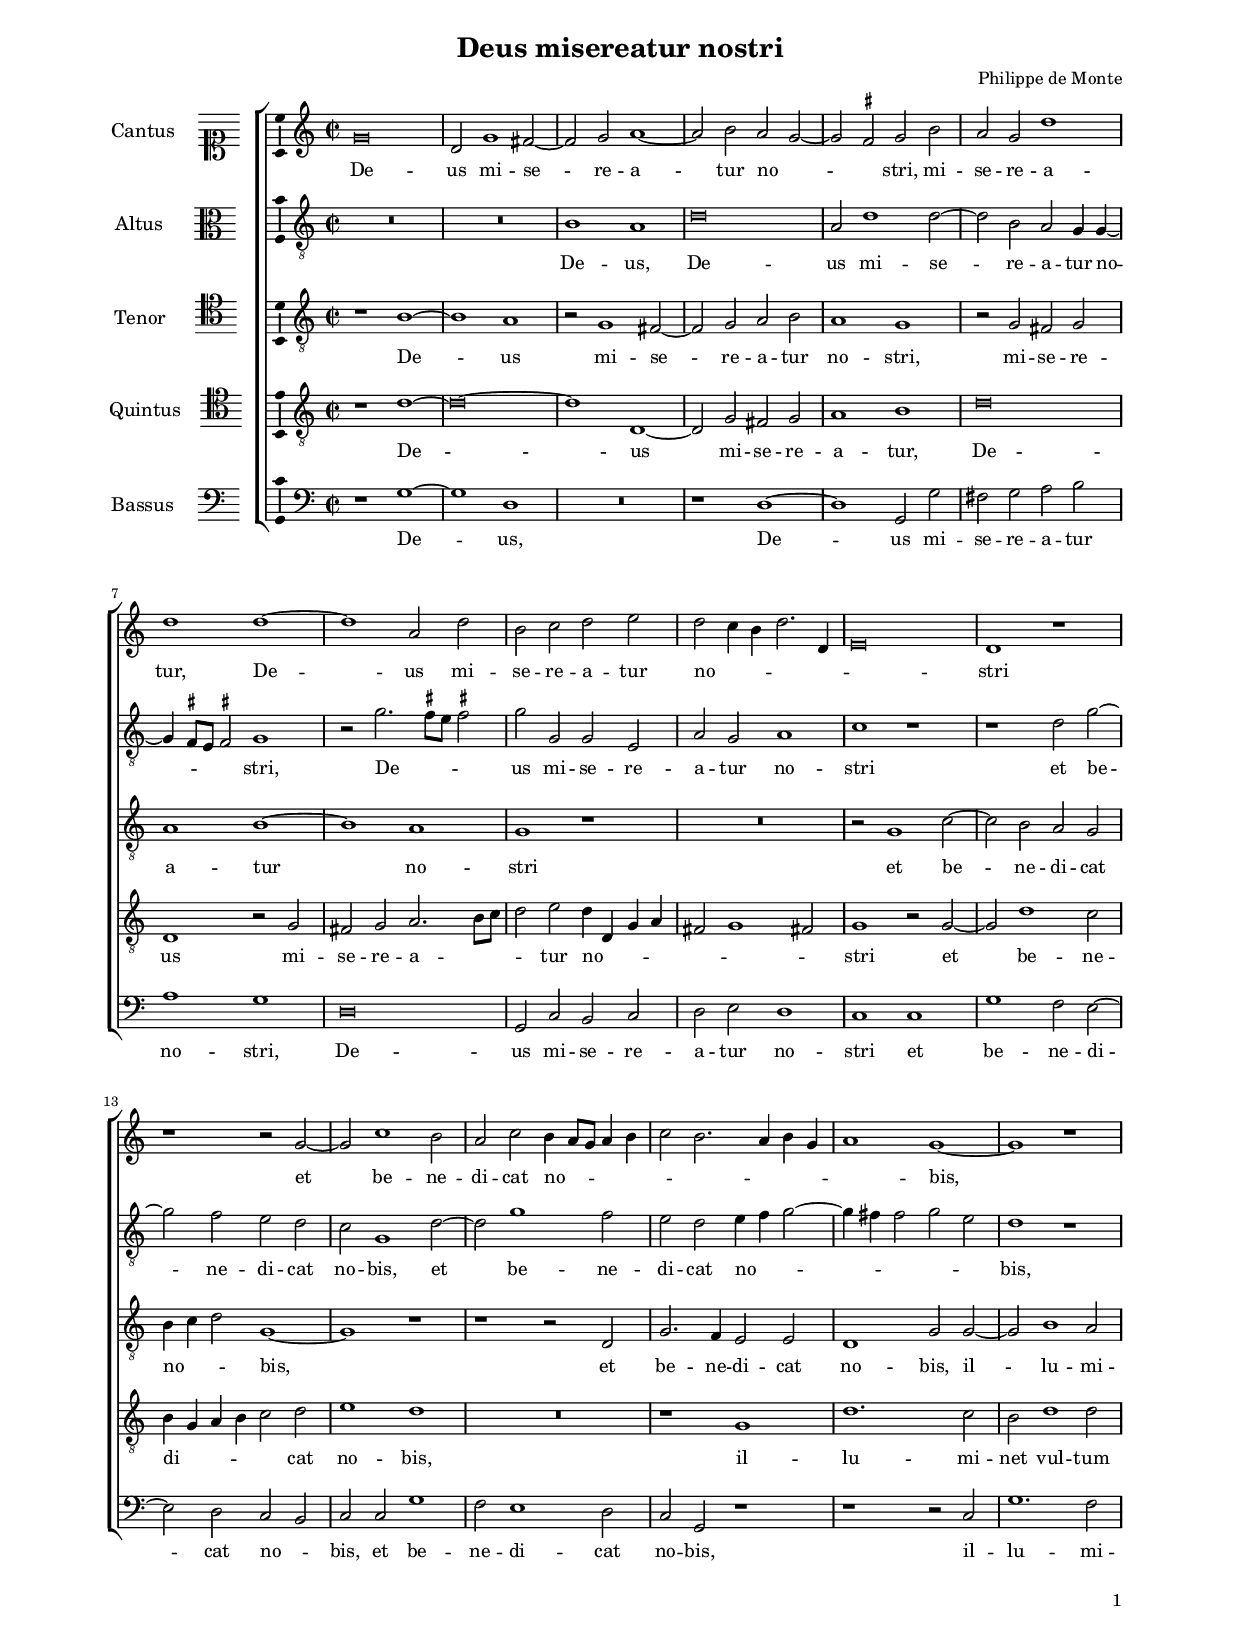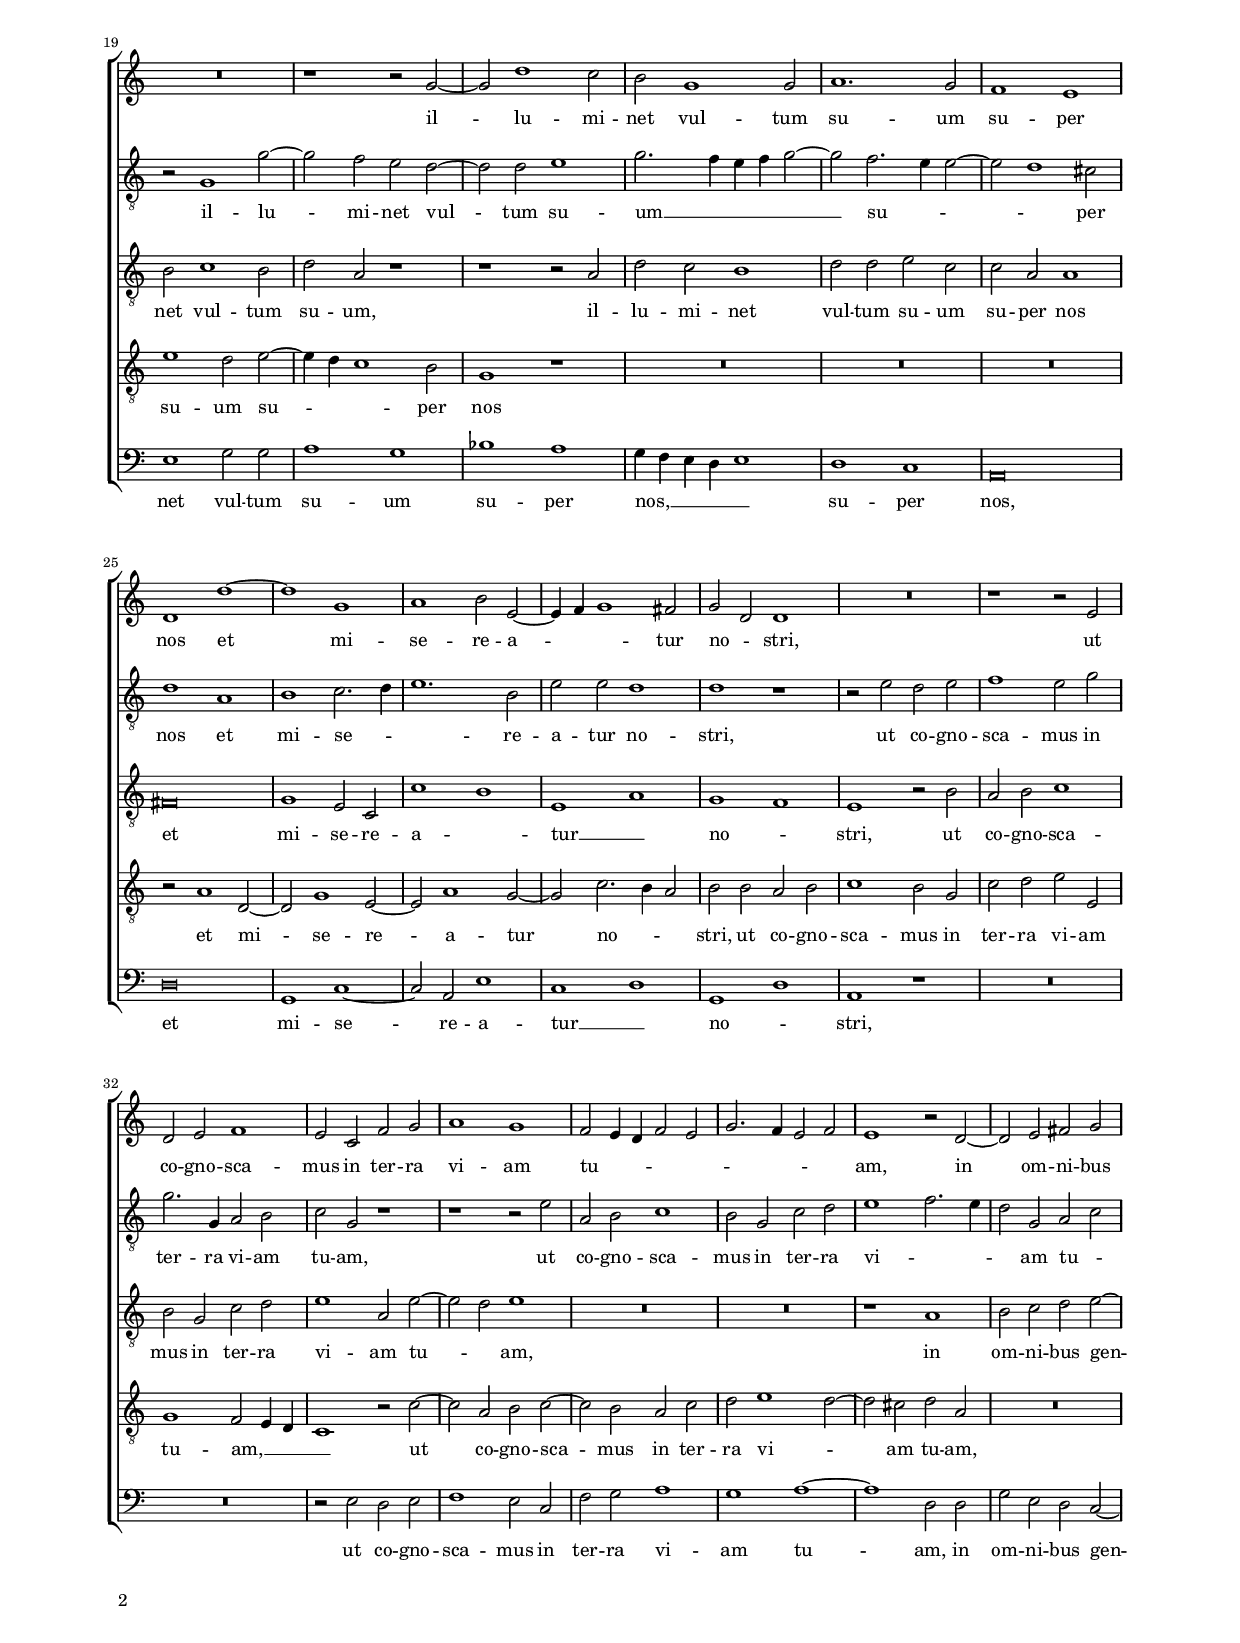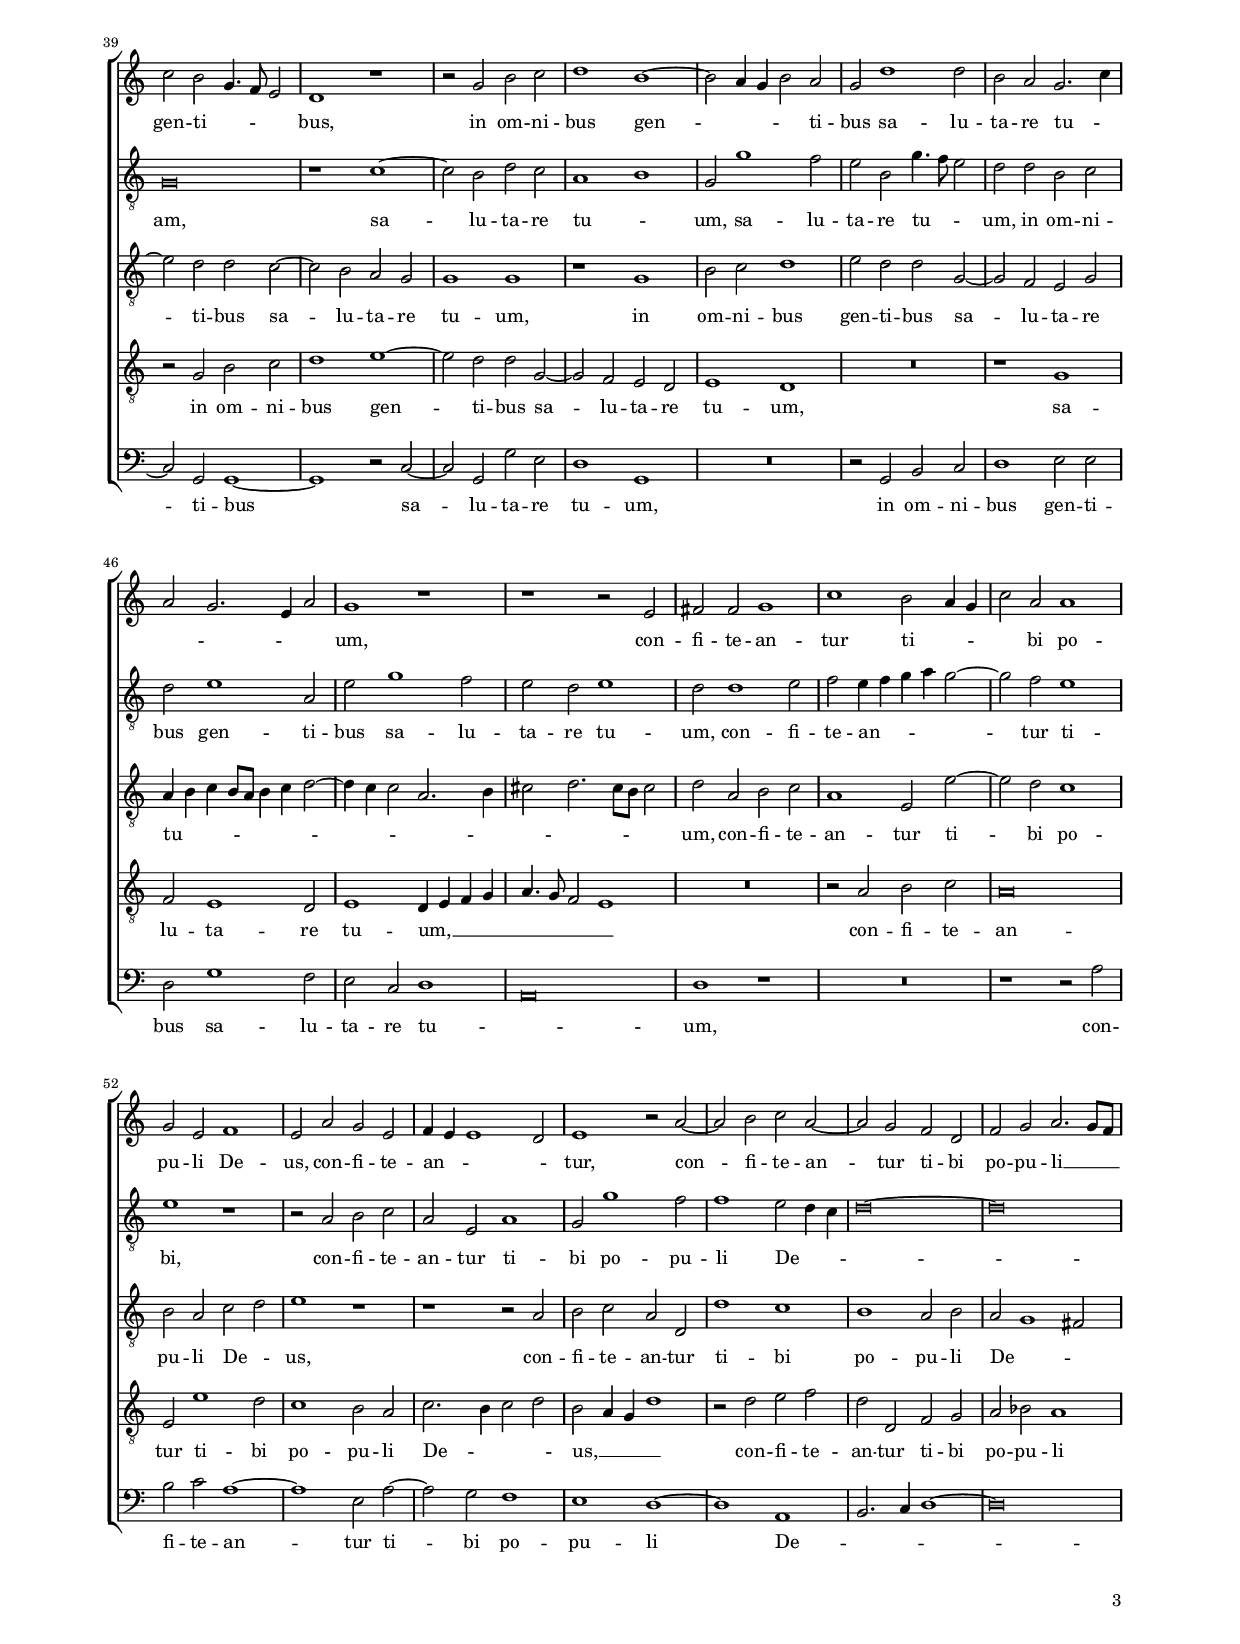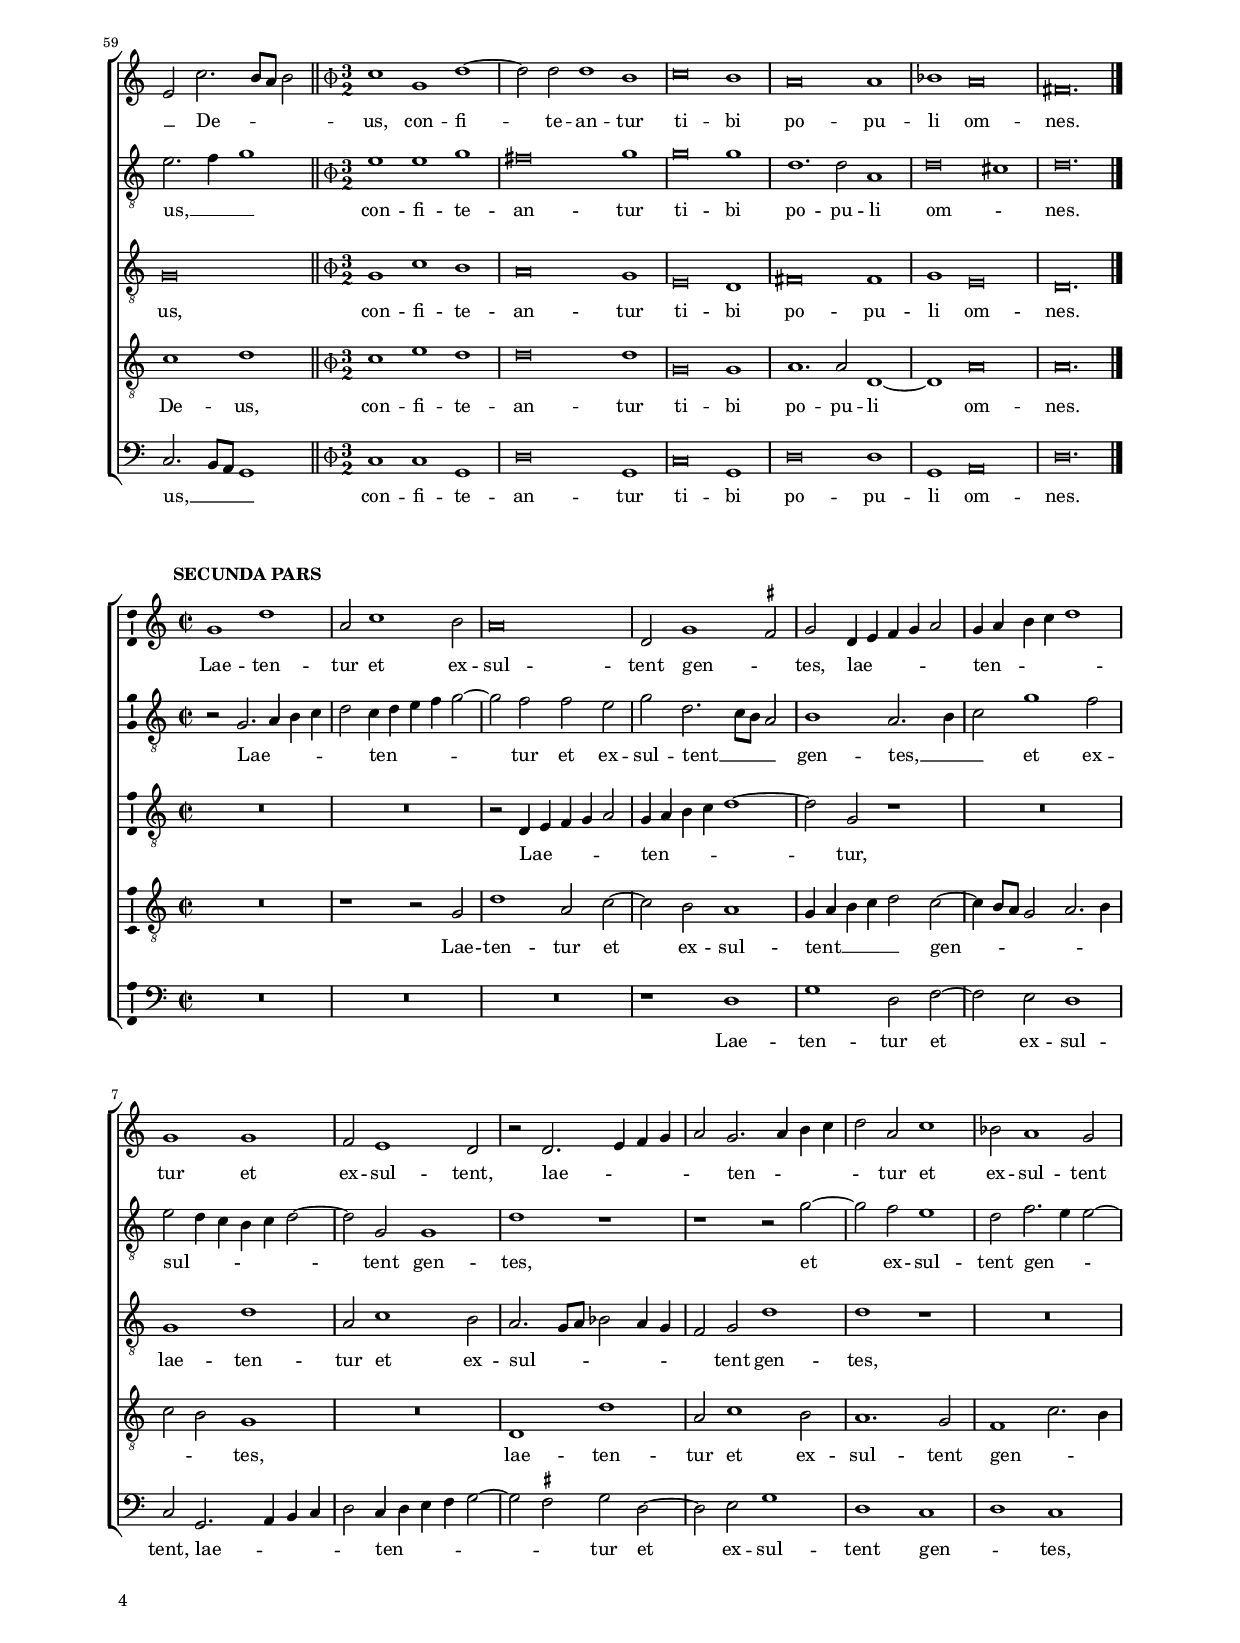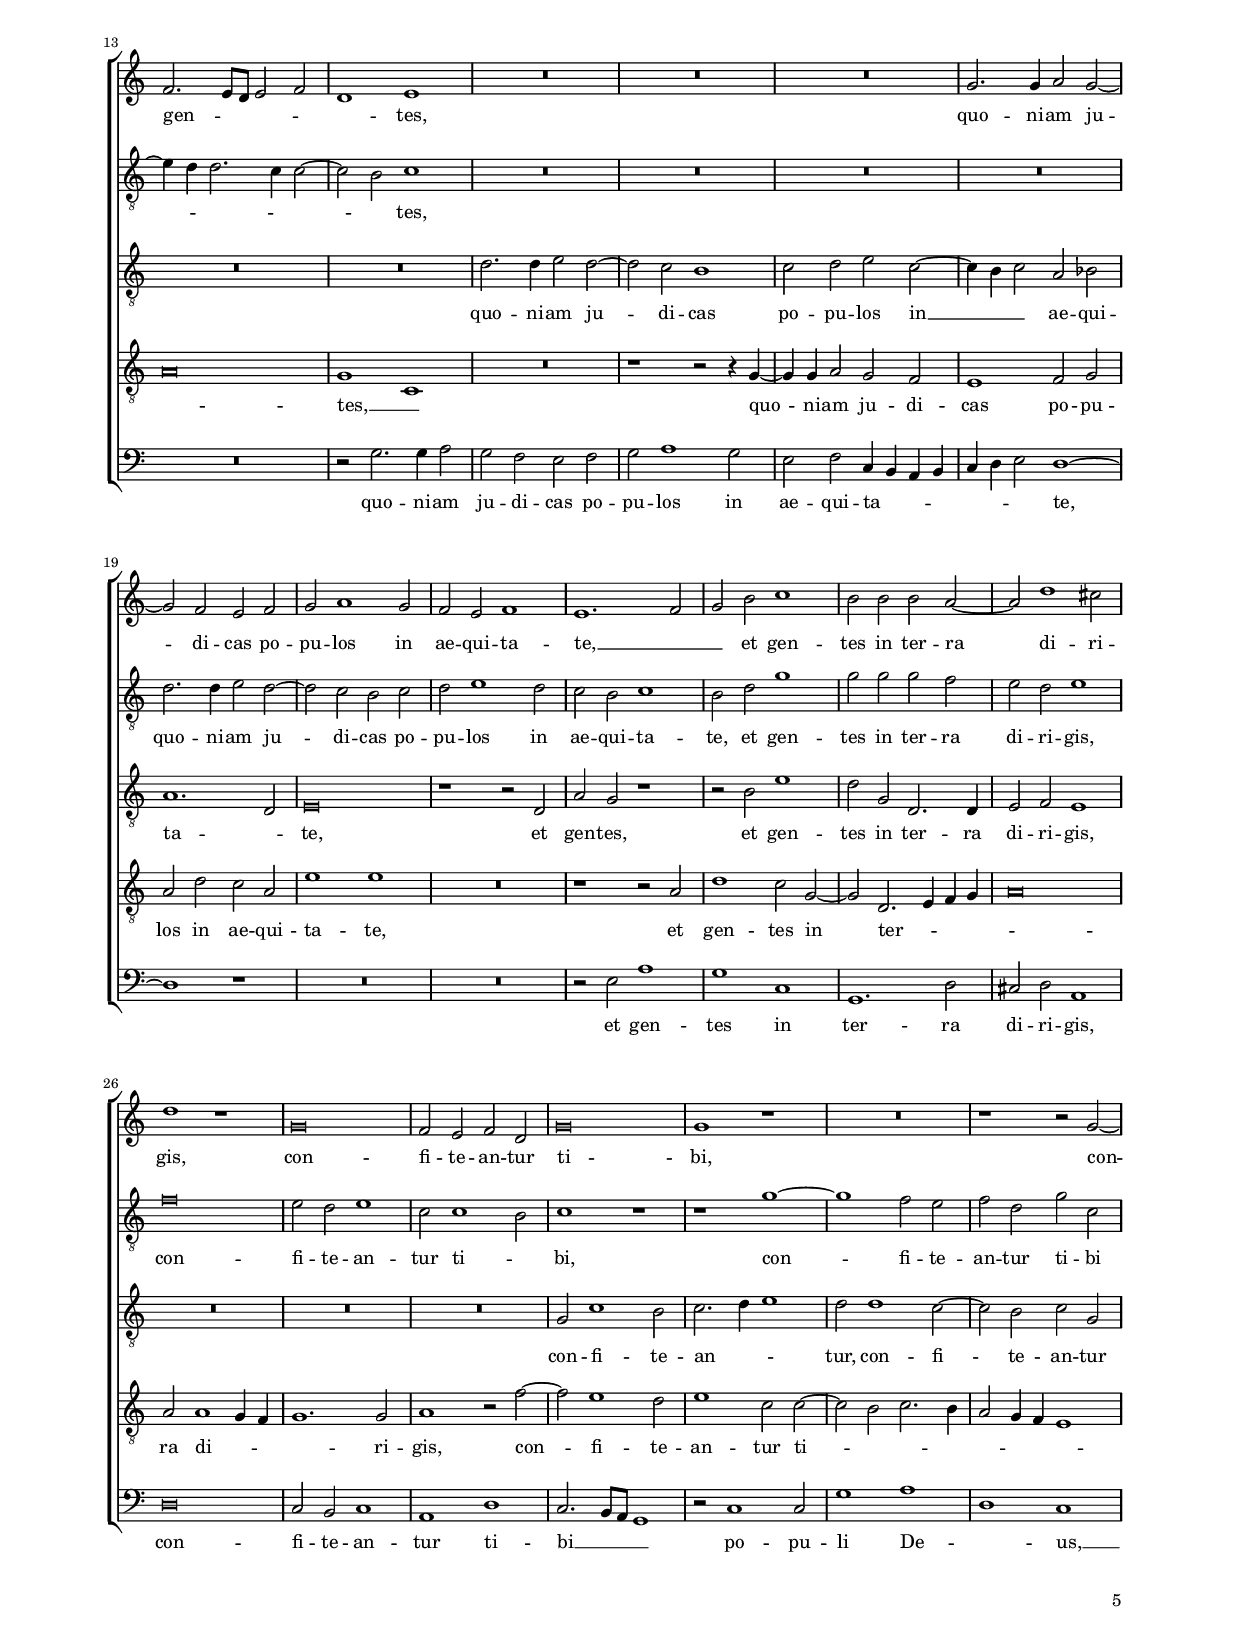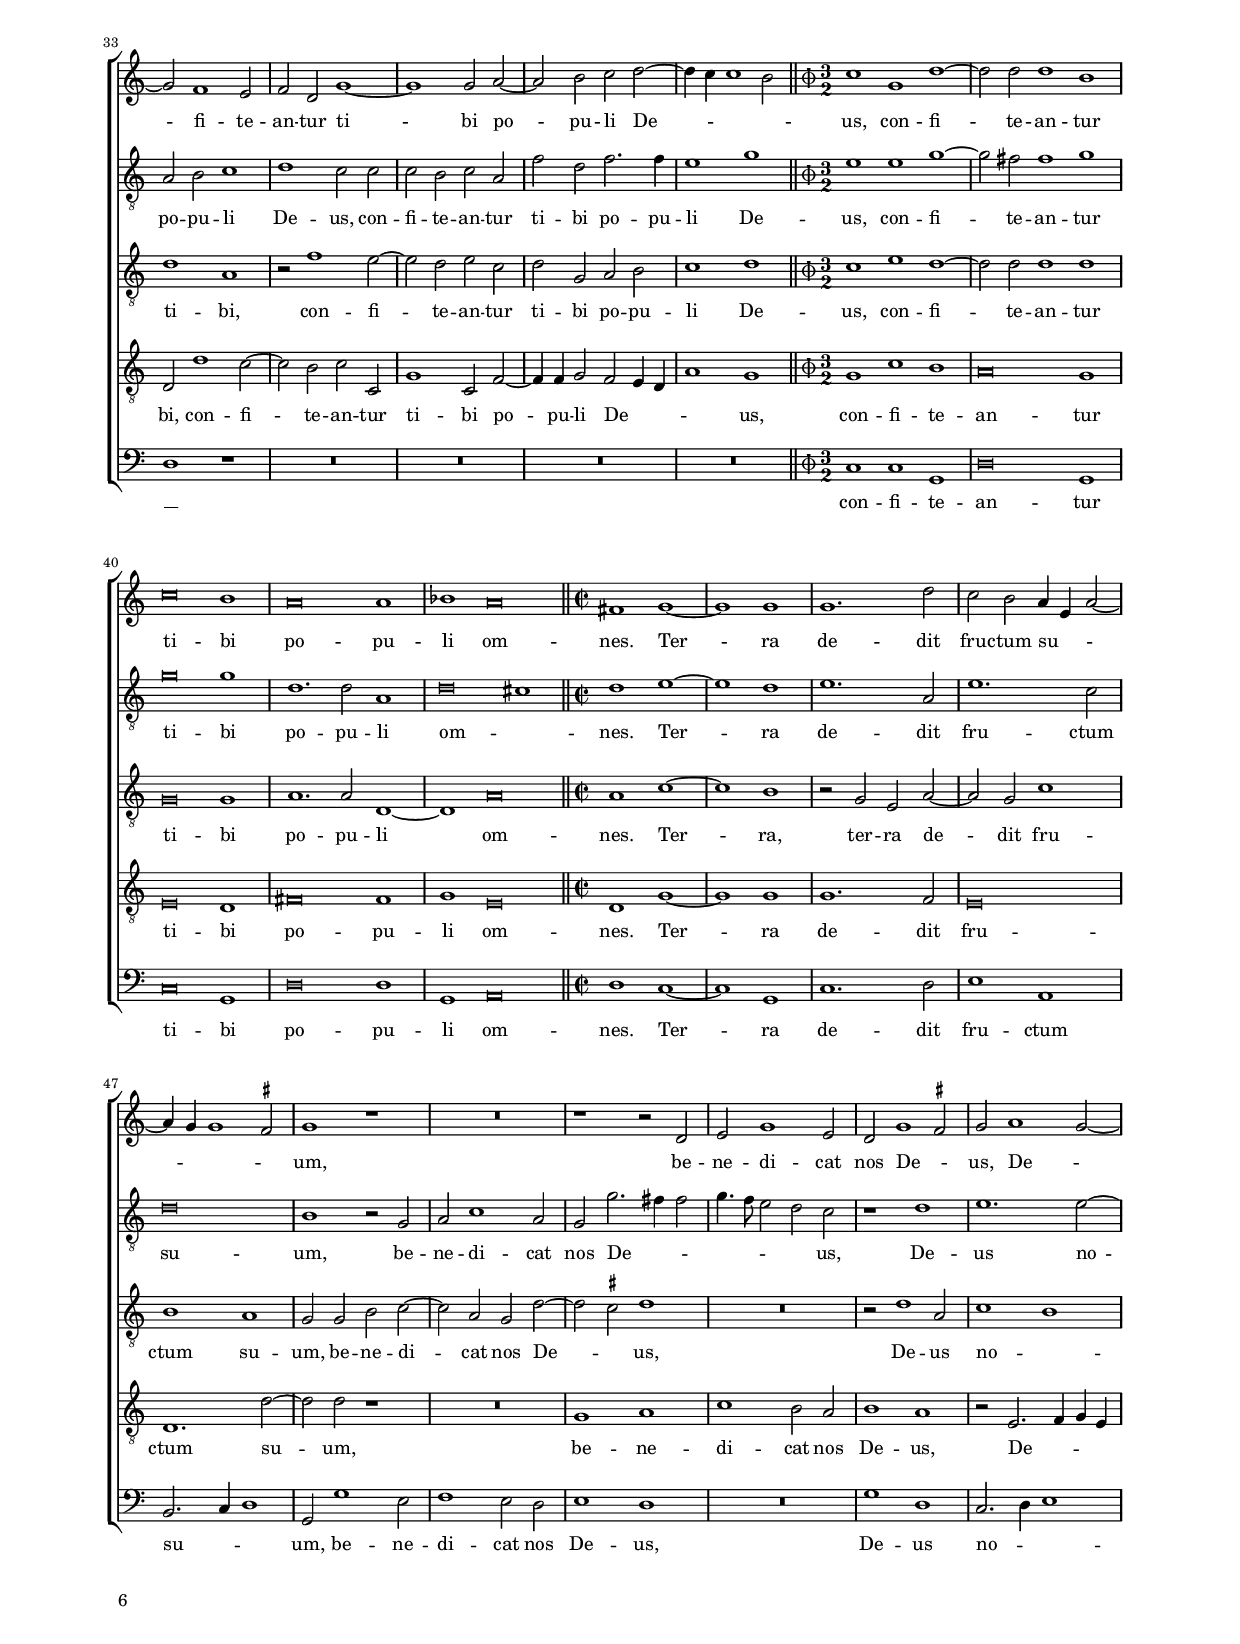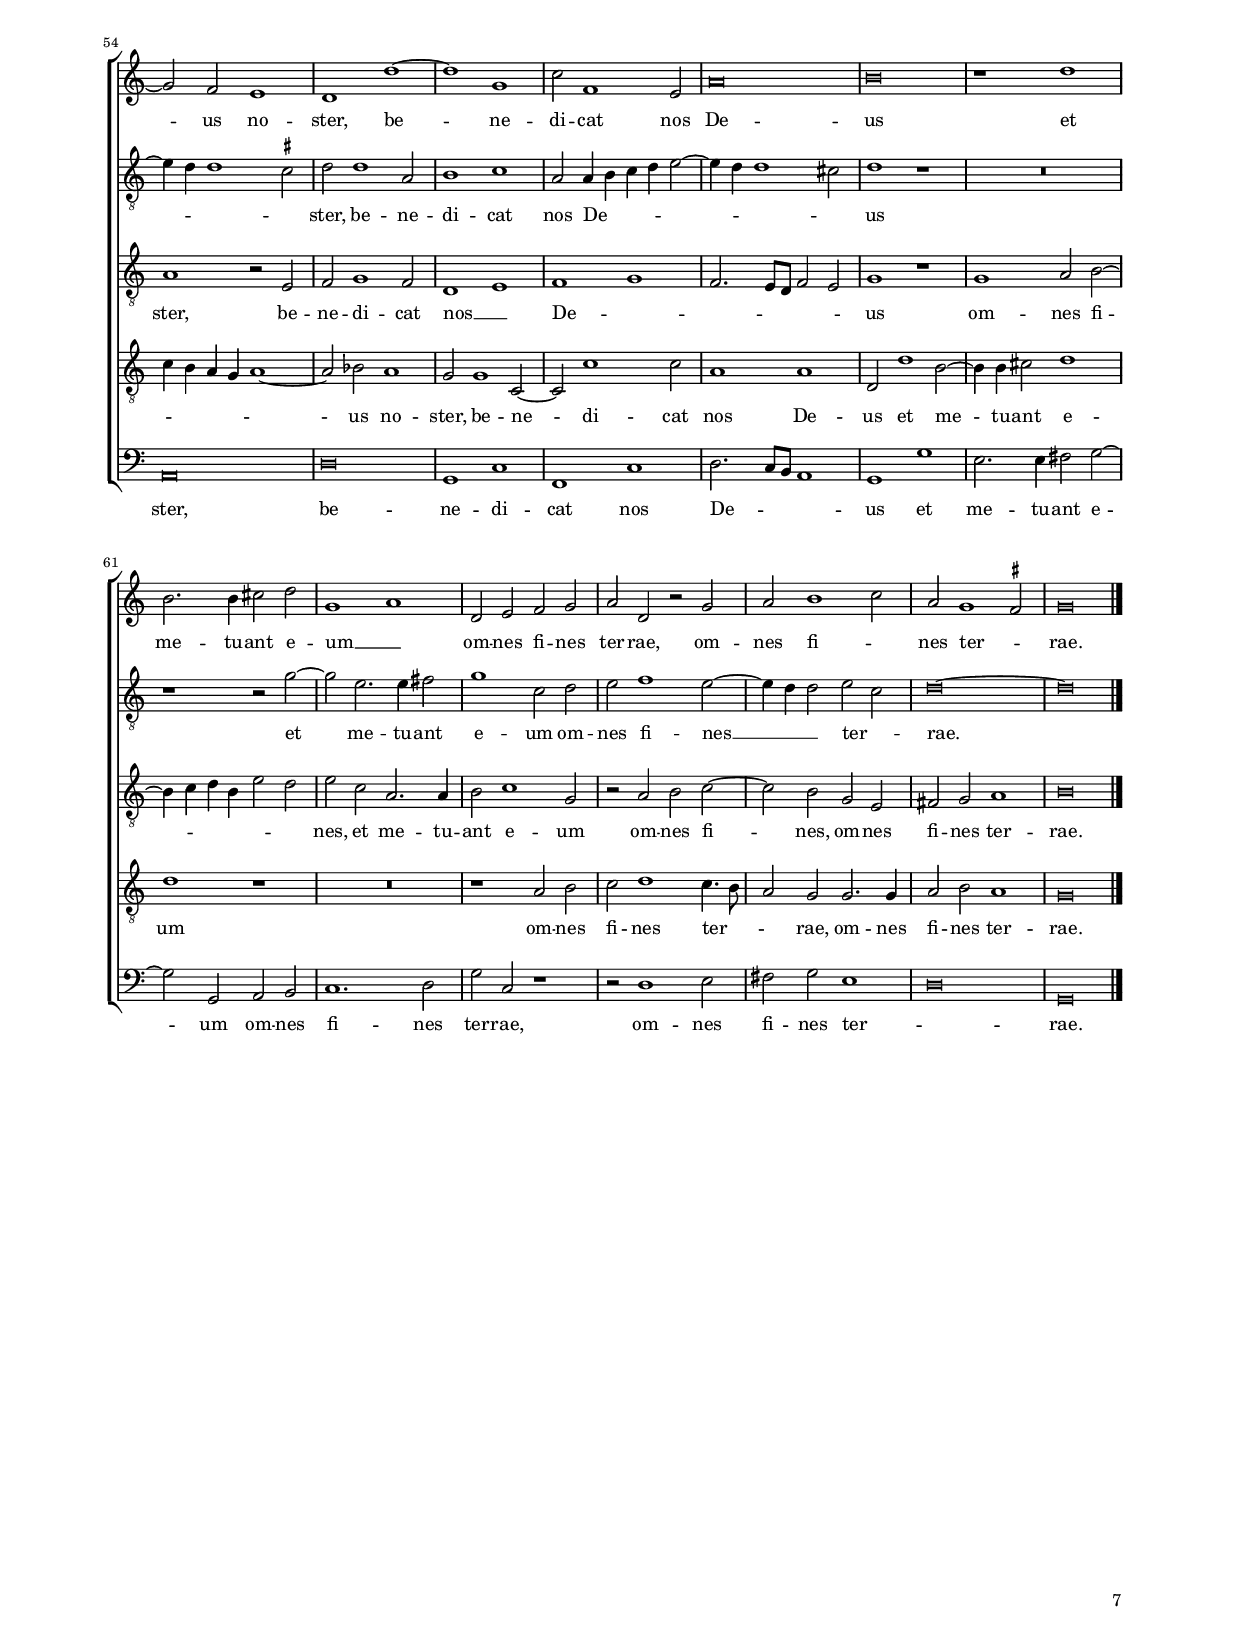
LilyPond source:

\header
{
  title="Deus misereatur nostri"
  composer="Philippe de Monte"
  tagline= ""
}

\version "2.22.0"
\language deutsch
#(set-global-staff-size 15)
% #(set-default-paper-size "letter")
#(ly:set-option 'point-and-click #f)



   #(define ((double-time-signature glyph a b) grob)
   (grob-interpret-markup grob
          (markup #:override '(baseline-skip . 2.5) #:number
                  (#:line ((markup (#:musicglyph glyph))
                           (#:fontsize -1 #:column (a b)))))))

	
	ficta = { \once \set suggestAccidentals = ##t }
	
	forget = #(define-music-function (music) (ly:music?) #{
		\accidentalStyle forget
		$music
		\accidentalStyle default
		#})
	
    

\paper
	{
	top-margin = 1.8 \cm
	bottom-margin = 1.2 \cm
	left-margin = 2 \cm
	right-margin = 2 \cm
	ragged-bottom = ##f
	ragged-last-bottom = ##t
	print-page-number = ##f
	score-system-spacing = #'((basic-distance . 16) (minimum-distance . 14) (padding . 5) (strechability . 150))
	system-system-spacing = #'((basic-distance . 16) (minimum-distance . 14) (padding . 5) (strechability . 150))
    oddFooterMarkup=\markup   \fill-line { "" \fromproperty #'page:page-number-string }
    evenFooterMarkup=\markup  \fill-line { \fromproperty #'page:page-number-string "" }
    last-bottom-spacing = #'((basic-distance . 12) (minimum-distance . 7) (padding . 4))
%	systems-per-page = 3
%	page-count = 6
%	min-systems-per-page = 3
	}

global = {
    % \set Staff.autoBeaming = ##f
	\key c \major
	\time 2/2 \set Score.measureLength = #(ly:make-moment 2/1)
    \set Score.tempoHideNote = ##t
    \tempo 2 = 90
    \skip 1*2*59 \bar "||"
    \once \override Score.TimeSignature.stencil = #(double-time-signature "timesig.mensural34" "3" "2") \time 6/2
	\tempo 1 = 90
    \skip 1*3*6 \bar "|."
	}
	

incipitcantus = \markup { \score {
	{
	\set Staff.instrumentName = \markup { \fontsize #1 "Cantus" }
	\key c \major
	\clef soprano
	s4 \bar ""
	}
	\layout  {
	raggedright = ##t
	indent = 1.8 \cm
	line-width = 2.5 \cm
	\context { \Staff \remove Time_signature_engraver }
	\override Staff.Clef.Y-extent = #'(0 . 0)
	}} \hspace #1 }
      
      
incipitaltus = \markup { \score {
	{
	\set Staff.instrumentName = \markup { \fontsize #1 "Altus" }
	\key c \major
	\clef alto
	s4 \bar ""
	}
	\layout  {
	raggedright = ##t
	indent = 1.8 \cm
	line-width = 2.5 \cm
	\context { \Staff \remove Time_signature_engraver }
	\override Staff.Clef.Y-extent = #'(0 . 0)
	}} \hspace #1 }


incipittenor = \markup { \score {
	{
	\set Staff.instrumentName = \markup { \fontsize #1 "Tenor" }
	\key c \major
	\clef tenor
	s4 \bar ""
	}
	\layout  {
	raggedright = ##t
	indent = 1.8 \cm
	line-width = 2.5 \cm
	\context { \Staff \remove Time_signature_engraver }
	\override Staff.Clef.Y-extent = #'(0 . 0)
	}} \hspace #1 }
      
      
incipitquintus = \markup { \score {
	{
	\set Staff.instrumentName = \markup { \fontsize #1 "Quintus" }
	\key c \major
	\clef tenor
	s4 \bar ""
	}
	\layout  {
	raggedright = ##t
	indent = 1.8 \cm
	line-width = 2.5 \cm
	\context { \Staff \remove Time_signature_engraver }
	\override Staff.Clef.Y-extent = #'(0 . 0)
	}} \hspace #1 }
      
      
incipitbassus = \markup { \score {
	{
	\set Staff.instrumentName = \markup { \fontsize #1 "Bassus" }
	\key c \major
	\clef bass
	s4 \bar ""
	}
	\layout  {
	raggedright = ##t
	indent = 1.8 \cm
	line-width = 2.5 \cm
	\context { \Staff \remove Time_signature_engraver }
	\override Staff.Clef.Y-extent = #'(0 . 0)
	}} \hspace #1 }


cantus =  \relative c''
	{
	g\breve
	d2 g1 fis2~
	fis2 g a1~
	a2 h a g~
%5
	g2 \ficta fis g h |
	a2 g d'1
	d1 d~
	d1 a2 d
	h2 c d e
%10
	d2 c4 h d2. d,4 |
	e\breve
	d1 r
	r1 r2 g~
	g2 c1 h2
%15
	a2 c h4 a8 g a4 h |
	c2 h2. a4 h g
	a1 g~
	g1 r
	R\breve
%20
	r1 r2 g~ |
	g2 d'1 c2
	h2 g1 g2
	a1. g2
	f1 e
%25
	d1 d'~ |
	d1 g,
	a1 h2 e,~
	e4 f g1 fis2
	g2 d d1
%30
	R\breve |
	r1 r2 e
	d2 e f1
	e2 c f g
	a1 g
%35
	f2 e4 d f2 e |
	g2. f4 e2 f
	e1 r2 d~
	d2 e fis g
	c2 h g4. f8 e2
%40
	d1 r |
	r2 g h c
	d1 h~
	h2 a4 g h2 a
	g2 d'1 d2
%45
	h2 a g2. c4 |
	a2 g2. e4 a2
	g1 r
	r1 r2 e
	fis2 fis g1
%50
	c1 h2 a4 g |
	c2 a a1
	g2 e f1
	e2 a g e
	f4 e e1 d2
%55
	e1 r2 a~ |
	a2 h c a~
	a2 g f d
	f2 g a2. g8 f
	e2 c'2. h8 a h2
%60
% Triple time
	c1 g d'~
	d2 d d1 h
	c\breve h1
	a\breve a1
	b1 a\breve
%65
	fis\breve. |
	}


altus =  \relative c'
	{
	R\breve
	R\breve
	h1 a
	d\breve
%5
	a2 d1 d2~ |
	d2 h a g4 g~
	g4 \ficta fis8 e \ficta fis!2 g1
	r2 g'2. \ficta fis8 e \ficta fis!2
	g2 g, g e
%10
	a2 g a1 |
	c1 r
	r1 d2 g~
	g2 f e d
	c2 g1 d'2~
%15
	d2 g1 f2 |
	e2 d e4 f g2~
	g4 fis fis2 g e
	d1 r
	r2 g,1 g'2~
%20
	g2 f e d~ |
	d2 d e1
	g2. f4 e f g2~
	g2 f2. e4 e2~
	e2 d1 cis2
%25
	d1 a |
	h1 c2. d4
	e1. h2
	e2 e d1
	d1 r
%30
	r2 e d e |
	f1 e2 g
	g2. g,4 a2 h
	c2 g r1
	r1 r2 e'
%35
	a,2 h c1 |
	h2 g c d
	e1 f2. e4
	d2 g, a c
	g\breve
%40
	r1 c~ |
	c2 h d c
	a1 h
	g2 g'1 f2
	e2 h g'4. f8 e2
%45
	d2 d h c |
	d2 e1 a,2
	e'2 g1 f2
	e2 d e1
	d2 d1 e2
%50
	f2 e4 f g a g2~ |
	g2 f e1
	e1 r
	r2 a, h c
	a2 e a1
%55
	g2 g'1 f2 |
	f1 e2 d4 c
	d\breve~
	d\breve
	e2. f4 g1
%60
% Triple time
	e1 e g |
	fis\breve g1
	g\breve g1
	d1. d2 a1
	d\breve cis1
%65
	d\breve. |  
	}


tenor =  \relative c'
	{
	r1 h~
	h1 a
	r2 g1 fis2~
	fis2 g a h
%5
	a1 g |
	r2 g fis g
	a1 h~
	h1 a
	g1 r
%10
	R\breve |
	r2 g1 c2~
	c2 h a g
	h4 c d2 g,1~
	g1 r
%15
	r1 r2 d |
	g2. f4 e2 e
	d1 g2 g~
	g2 h1 a2
	h2 c1 h2
%20
	d2 a r1 |
	r1 r2 a
	d2 c h1
	d2 d e c
	c2 a a1
%25
	fis\breve |
	g1 e2 c
	c'1 h
	e,1 a
	g1 f
%30
	e1 r2 h' |
	a2 h c1
	h2 g c d
	e1 a,2 e'~
	e2 d e1
%35
	R\breve |
	R\breve
	r1 a,
	h2 c d e~
	e2 d d c~
%40
	c2 h a g |
	g1 g
	r1 g
	h2 c d1
	e2 d d g,~
%45
	g2 f e g |
	a4 h c h8 a h4 c d2~
	d4 c c2 a2. h4
	cis2 d2. cis8 h cis2
	d2 a h c
%50
	a1 e2 e'~ |
	e2 d c1
	h2 a c d
	e1 r
	r1 r2 a,
%55
	h2 c a d, |
	d'1 c
	h1 a2 h
	a2 g1 fis2
	g\breve
%60
% Triple time
	g1 c h |
	a\breve g1
	e\breve d1
	fis\breve fis1
	g1 e\breve
%65
	d\breve. |
	}


quintus  =  \relative c'
	{
	r1 d~
	d\breve~
	d1 d,~
	d2 g fis g
%5
	a1 h |
	d\breve
	d,1 r2 g
	fis2 g a2. h8 c
	d2 e d4 d, g a 
%10
	fis2 g1 fis!2 |
	g1 r2 g~
	g2 d'1 c2
	h4 g a h c2 d
	e1 d
%15
	R\breve |
	r1 g,
	d'1. c2
	h2 d1 d2
	e1 d2 e~
%20
	e4 d c1 h2 |
	g1 r
	R\breve
	R\breve
	R\breve
%25
	r2 a1 d,2~ |
	d2 g1 e2~
	e2 a1 g2~
	g2 c2. h4 a2
	h2 h a h
%30
	c1 h2 g |
	c2 d e e,
	g1 f2 e4 d
	c1 r2 c'~
	c2 a h c~
%35
	c2 h a c |
	d2 e1 d2~
	d2 cis d a
	R\breve
	r2 g h c
%40
	d1 e~ |
	e2 d d g,~
	g2 f e d
	e1 d
	R\breve
%45
	r1 g |
	f2 e1 d2
	e1 d4 e f g
	a4. g8 f2 e1
	R\breve
%50
	r2 a h c |
	a\breve
	e2 e'1 d2
	c1 h2 a
	c2. h4 c2 d
%55
	h2 a4 g d'1 |
	r2 d e f
	d2 d, f g
	a2 b a1
	c1 d
%60
% Triple time
	c1 e d |
	d\breve d1
	g,\breve g1
	a1. a2 d,1~
	d1 a'\breve
%65
	a\breve. |
	}


bassus  =  \relative c
	{
	r1 g'~
	g1 d
	R\breve
	r1 d~
%5
	d1 g,2 g' |
	fis2 g a h
	a1 g
	d\breve
	g,2 c h c
%10
	d2 e d1 |
	c1 c
	g'1 f2 e~
	e2 d c h
	c2 c g'1
%15
	f2 e1 d2 |
	c2 g r1
	r1 r2 c
	g'1. f2
	e1 g2 g
%20
	a1 g |
	b1 a
	g4 f e d e1
	d1 c
	a\breve
%25
	d\breve |
	g,1 c~
	c2 a e'1
	c1 d
	g,1 d'
%30
	a1 r |
	R\breve
	R\breve
	r2 e' d e
	f1 e2 c
%35
	f2 g a1 |
	g1 a~
	a1 d,2 d
	g2 e d c~
	c2 g g1~
%40
	g1 r2 c~ |
	c2 g g' e
	d1 g,
	R\breve
	r2 g h c
%45
	d1 e2 e |
	d2 g1 f2
	e2 c d1
	a\breve
	d1 r
%50
	R\breve |
	r1 r2 a'
	h2 c a1~
	a1 e2 a~
	a2 g f1
%55
	e1 d~ |
	d1 a
	h2. c4 d1~
	d\breve
	c2. h8 a g1
%60
% Triple time
	c1 c g |
	d'\breve g,1
	c\breve g1
	d'\breve d1
	g,1 a\breve
%65
	d\breve. |
	}


lyricscantus = \lyricmode {
	De -- us mi -- se -- re -- a -- tur no -- _ _ stri,
    mi -- se -- re -- a -- tur,
    De -- us mi -- se -- re -- a -- tur no -- _ _ _ _ _ stri
    et be -- ne -- di -- cat no -- _ _ _ _ _ _ _ _ _ _ bis,
    il -- lu -- mi -- net vul -- tum su -- um su -- per nos
    et mi -- se -- re -- a -- _ _ tur no -- _ stri,
    ut co -- gno -- sca -- mus in ter -- ra vi -- am tu -- _ _ _ _ _ _ _ _ am,
    in om -- ni -- bus gen -- ti -- _ _ _ bus,
    in om -- ni -- bus gen -- _ _ _ ti -- bus sa -- lu -- ta -- re tu -- _ _ _ _ _ um,
    con -- fi -- te -- an -- tur ti -- _ _ _ bi po -- pu -- li De -- us,
    con -- fi -- te -- an -- _ _ _ tur,
    con -- fi -- te -- an -- tur ti -- bi po -- pu -- li __ _ _ _ De -- _ _ _ us,
    con -- fi -- te -- an -- tur ti -- bi po -- pu -- li om -- nes.
	}


lyricsaltus = \lyricmode {
	De -- us,
    De -- us mi -- se -- re -- a -- tur no -- _ _ _ stri,
    De -- _ _ _ us mi -- se -- re -- a -- tur no -- stri
    et be -- ne -- di -- cat no -- bis,
    et be -- ne -- di -- cat no -- _ _ _ _ _ _ bis,
    il -- lu -- mi -- net vul -- tum su -- um __ _ _ _ _ su -- _ _ _ per nos
    et mi -- se -- _ _ re -- a -- tur no -- stri,
    ut co -- gno -- sca -- mus in ter -- ra vi -- am tu -- am,
    ut co -- gno -- sca -- mus in ter -- ra vi -- _ _ _ am tu -- _ am,
    sa -- lu -- ta -- re tu -- _ um,
    sa -- lu -- ta -- re tu -- _ _ um,
    in om -- ni -- bus gen -- ti -- bus
    sa -- lu -- ta -- re tu -- um,
    con -- fi -- te -- an -- _ _ _ _ tur ti -- bi,
    con -- fi -- te -- an -- tur ti -- bi po -- pu -- li De -- _ _ _ us, __ _ _
    con -- fi -- te -- an -- tur ti -- bi po -- pu -- li om -- _ nes.
	}


lyricstenor = \lyricmode {
	De -- us mi -- se -- re -- a -- tur no -- stri,
    mi -- se -- re -- a -- tur no -- stri
    et be -- ne -- di -- cat no -- _ _ bis,
    et be -- ne -- di -- cat no -- bis,
    il -- lu -- mi -- net vul -- tum su -- um,
    il -- lu -- mi -- net vul -- tum su -- um su -- per nos
    et mi -- se -- re -- a -- _ tur __ _ no -- _ stri,
    ut co -- gno -- sca -- mus in ter -- ra vi -- am tu -- _ am,
    in om -- ni -- bus gen -- ti -- bus sa -- lu -- ta -- re tu -- um,
    in om -- ni -- bus gen -- ti -- bus sa -- lu -- ta -- re tu -- _ _ _ _ _ _ _ _ _ _ _ _ _ _ _ _ um,
    con -- fi -- te -- an -- tur ti -- bi po -- pu -- li De -- _ us,
    con -- fi -- te -- an -- tur ti -- bi po -- pu -- li De -- _ _ us,
    con -- fi -- te -- an -- tur ti -- bi po -- pu -- li om -- nes.
	}


lyricsquintus = \lyricmode {
	De -- us mi -- se -- re -- a -- tur,
    De -- us mi -- se -- re -- a -- _ _ _ tur no -- _ _ _ _ _ _ stri
    et be -- ne -- di -- _ _ _ _ cat no -- bis,
    il -- lu -- mi -- net vul -- tum su -- um su -- _ _ per nos
    et mi -- se -- re -- a -- tur no -- _ _ stri,
    ut co -- gno -- sca -- mus in ter -- ra vi -- am tu -- am, __ _ _ _
    ut co -- gno -- sca -- mus in ter -- ra vi -- _ am tu -- am,
    in om -- ni -- bus gen -- ti -- bus sa -- lu -- ta -- re tu -- um,
    sa -- lu -- ta -- re tu -- um, __ _ _ _ _ _ _ _
    con -- fi -- te -- an -- tur ti -- bi po -- pu -- li De -- _ _ _ us, __ _ _ _
    con -- fi -- te -- an -- tur ti -- bi po -- pu -- li De -- us,
    con -- fi -- te -- an -- tur ti -- bi po -- pu -- li om -- nes.
	}


lyricsbassus = \lyricmode {
	De -- us,
    De -- us mi -- se -- re -- a -- tur no -- stri,
    De -- us mi -- se -- re -- a -- tur no -- stri
    et be -- ne -- di -- cat no -- _ bis,
    et be -- ne -- di -- cat no -- bis,
    il -- lu -- mi -- net vul -- tum su -- um su -- per nos, __ _ _ _ _
    su -- per nos,
    et mi -- se -- re -- a -- tur __ _ no -- _ stri,
    ut co -- gno -- sca -- mus in ter -- ra vi -- am tu -- am,
    in om -- ni -- bus gen -- ti -- bus sa -- lu -- ta -- re tu -- um,
    in om -- ni -- bus gen -- ti -- bus sa -- lu -- ta -- re tu -- _ um,
    con -- fi -- te -- an -- tur ti -- bi po -- pu -- li De -- _ _ _ us, __ _ _ _
    con -- fi -- te -- an -- tur ti -- bi po -- pu -- li om -- nes.
	}


\score
{  
	\transpose c c {
	\new ChoirStaff \with { \override StaffGrouper.staff-staff-spacing.basic-distance = #12 }
	<<

	\new Staff << \global
	\new Voice="v1" {
		\set Staff.instrumentName=\incipitcantus
		\set Staff.midiInstrument = "reed organ"
		\clef violin
		\cantus }
	\new Lyrics \lyricsto "v1" {\lyricscantus }
	>>


	\new Staff << \global
	\new Voice="v2" {
		\set Staff.instrumentName=\incipitaltus
		\set Staff.midiInstrument = "reed organ"
		\clef "G_8"
		\altus}
	\new Lyrics \lyricsto "v2" {\lyricsaltus }
	>>


	\new Staff << \global
	\new Voice="v3" {
		\set Staff.instrumentName=\incipittenor
		\set Staff.midiInstrument = "reed organ"
		\clef "G_8"
		\tenor }
	\new Lyrics \lyricsto "v3" {\lyricstenor }
	>>


	\new Staff << \global
	\new Voice="v5" {
		\set Staff.instrumentName=\incipitquintus
		\set Staff.midiInstrument = "reed organ"
		\clef "G_8"
		\quintus}
	\new Lyrics \lyricsto "v5" {\lyricsquintus }
	>>


	\new Staff << \global
	\new Voice="v4" {
		\set Staff.instrumentName=\incipitbassus
		\set Staff.midiInstrument = "reed organ"
		\clef bass
		\bassus }
	\new Lyrics \lyricsto "v4" {\lyricsbassus}
	>>

	>>
	} % transpose

	\layout
	{
	indent = 2.5 \cm
	\context { \Staff \override TimeSignature.break-visibility = #end-of-line-invisible }
	\context { \Lyrics \override VerticalAxisGroup.nonstaff-relatedstaff-spacing.padding = #1.4 }
%	\context { \Lyrics \override LyricText.font-size = #1 }
	\context { \Staff \consists "Ambitus_engraver" }
	\context { \Score \override BarNumber.padding = #2 }
	\context { \Voice \override NoteHead.style = #'baroque }
	}


\midi
	{
	}

}

%%%%%%%%%%%%%%%%%%%%  SECUNDA PARS %%%%%%%%%%%%%%%%%%%%


global = {
	\key c \major
	\time 2/2 \set Score.measureLength = #(ly:make-moment 2/1)
    \set Score.tempoHideNote = ##t
    \tempo 2 = 90
    \skip 1*2*37 \bar "||"
    \once \override Score.TimeSignature.stencil = #(double-time-signature "timesig.mensural34" "3" "2") \time 6/2
    \tempo 1 = 90
    \skip 1*3*5  \bar "||"
    \time 2/2 \set Score.measureLength = #(ly:make-moment 2/1)
    \tempo 2 = 90
    \skip 1*2*25  \bar "|."
	}


cantus =  \relative c''
	{
    g1 d'    
	a2 c1 h2
	a\breve
	d,2 g1 \ficta fis2
%5
	g2 d4 e f g a2 |
	g4 a h c d1
	g,1 g
	f2 e1 d2
	r2 d2. e4 f g
%10
	a2 g2. a4 h c |
	d2 a c1
	b2 a1 g2
	f2. e8 d e2 f
	d1 e
%15
	R\breve |
	R\breve
	R\breve
	g2. g4 a2 g~
	g2 f e f
%20
	g2 a1 g2 |
	f2 e f1
	e1. f2
	g2 h c1
	h2 h h a~
%25
	a2 d1 cis2 |
	d1 r
	g,\breve
	f2 e f d
	g\breve
%30
	g1 r |
	R\breve
	r1 r2 g~
	g2 f1 e2
	f2 d g1~
%35
	g1 g2 a~ |
	a2 h c d~
	d4 c c1 h2
% Triple time
	c1 g d'~
	d2 d d1 h
%40
	c\breve h1 |
	a\breve a1
	b1 a\breve
% End of triple time
	fis1 g~
	g1 g
%45
	g1. d'2 |
	c2 h a4 e a2~
	a4 g g1 \ficta fis2
	g1 r
	R\breve
%50
	r1 r2 d |
	e2 g1 e2
	d2 g1 \ficta fis2
	g2 a1 g2~
	g2 f e1
%55
	d1 d'~ |
	d1 g,
	c2 f,1 e2
	a\breve
	h\breve
%60
	r1 d |
	h2. h4 cis2 d
	g,1 a
	d,2 e f g
	a2 d, r g
%65
	a2 h1 c2 |
	a2 g1 \ficta fis2
	g\breve |
	}


altus =  \relative c'
	{
	r2 g2. a4 h c
	d2 c4 d e f g2~
	g2 f f e
	g2 d2. c8 h a2
%5
	h1 a2. h4 |
	c2 g'1 f2
	e2 d4 c h c d2~
	d2 g, g1
	d'1 r
%10
	r1 r2 g~ |
	g2 f e1
	d2 f2. e4 e2~
	e4 d d2. c4 c2~
	c2 h c1
%15
	R\breve |
	R\breve
	R\breve
	R\breve
	d2. d4 e2 d~
%20
	d2 c h c |
	d2 e1 d2
	c2 h c1
	h2 d g1
	g2 g g f
%25
	e2 d e1 |
	f\breve
	e2 d e1
	c2 c1 h2
	c1 r
%30
	r1 g'~ |
	g1 f2 e
	f2 d g c,
	a2 h c1
	d1 c2 c
%35
	c2 h c a |
	f'2 d f2. f4
	e1 g
% Triple time
	e1 e g~
	g2 fis fis1 g
%40
	g\breve g1 |
	d1. d2 a1
	d\breve cis1
% End of triple time
	d1 e~
	e1 d
%45
	e1. a,2 |
	e'1. c2
	d\breve
	h1 r2 g
	a2 c1 a2
%50
	g2 g'2. fis4 fis2 |
	g4. f8 e2 d c
	r1 d
	e1. e2~
	e4 d d1 \ficta cis2
%55
	d2 d1 a2 |
	h1 c
	a2 a4 h c d e2~
	e4 d d1 cis2
	d1 r
%60
	R\breve |
	r1 r2 g~
	g2 e2. e4 fis2
	g1 c,2 d
	e2 f1 e2~
%65
	e4 d d2 e c |
	d\breve~
	d\breve |
	}


tenor =  \relative c'
	{
	R\breve
	R\breve
	r2 d,4 e f g a2
	g4 a h c d1~
%5
	d2 g, r1 |
	R\breve
	g1 d'
	a2 c1 h2
	a2. g8 a b2 a4 g
%10
	f2 g d'1 |
	d1 r
	R\breve
	R\breve
	R\breve
%15
	d2. d4 e2 d~ |
	d2 c h1
	c2 d e c~
	c4 h c2 a b
	a1. d,2
%20
	e\breve |
	r1 r2 d
	a'2 g r1
	r2 h e1
	d2 g, d2. d4
%25
	e2 f e1 |
	R\breve
	R\breve
	R\breve
	g2 c1 h2
%30
	c2. d4 e1 |
	d2 d1 c2~
	c2 h c g
	d'1 a
	r2 f'1 e2~
%35
	e2 d e c |
	d2 g, a h
	c1 d
% Triple time
	c1 e d~
	d2 d d1 d
%40
	g,\breve g1 |
	a1. a2 d,1~
	d1 a'\breve
% End of triple time
	a1 c~
	c1 h
%45
	r2 g e a~ |
	a2 g c1
	h1 a
	g2 g h c~
	c2 a g d'~
%50
	d2 \ficta cis d1 |
	R\breve
	r2 d1 a2
	c1 h
	a1 r2 e
%55
	f2 g1 f2 |
	d1 e
	f1 g
	f2. e8 d f2 e
	g1 r
%60
	g1 a2 h~ |
	h4 c d h e2 d
	e2 c a2. a4
	h2 c1 g2
	r2 a h c~
%65
	c2 h g e |
	fis2 g a1
	h\breve |
	}


quintus  =  \relative c'
	{
	R\breve
	r1 r2 g
	d'1 a2 c~
	c2 h a1
%5
	g4 a h c d2 c~ |
	c4 h8 a g2 a2. h4
	c2 h g1
	R\breve
	d1 d'
%10
	a2 c1 h2 |
	a1. g2
	f1 c'2. h4
	a\breve
	g1 c,
%15
	R\breve |
	r1 r2 r4 g'~
	g4 g a2 g f
	e1 f2 g
	a2 d c a
%20
	e'1 e |
	R\breve
	r1 r2 a,
	d1 c2 g~
	g2 d2. e4 f g
%25
	a\breve |
	a2 a1 g4 f
	g1. g2
	a1 r2 f'~
	f2 e1 d2
%30
	e1 c2 c~ |
	c2 h c2. h4
	a2 g4 f e1
	d2 d'1 c2~
	c2 h c c,
%35
	g'1 c,2 f~ |
	f4 f g2 f2 e4 d
	a'1 g
% Triple time
	g1 c h
	a\breve g1
%40
	e\breve d1 |
	fis\breve fis1
	g1 e\breve
% End of triple time
	d1 g~
	g1 g
%45
	g1. f2 |
	e\breve
	d1. d'2~
	d2 d r1
	R\breve
%50
	g,1 a |
	c1 h2 a
	h1 a
	r2 e2. f4 g e
	c'4 h a g a1~
%55
	a2 b a1 |
	g2 g1 c,2~
	c2 c'1 c2
	a1 a
	d,2 d'1 h2~
%60
	h4 h cis2 d1 |
	d1 r
	R\breve
	r1 a2 h
	c2 d1 c4. h8
%65
	a2 g g2. g4 |
	a2 h a1
	g\breve |
	}


bassus  =  \relative c
	{
	R\breve
	R\breve
	R\breve
	r1 d
%5
	g1 d2 f~ |
	f2 e d1
	c2 g2. a4 h c
	d2 c4 d e f g2~
	g2 \ficta fis g d~
%10
	d2 e g1 |
	d1 c
	d1 c
	R\breve
	r2 g'2. g4 a2
%15
	g2 f e f |
	g2 a1 g2
	e2 f c4 h a h
	c4 d e2 d1~
	d1 r
%20
	R\breve |
	R\breve
	r2 e a1
	g1 c,
	g1. d'2
%25
	cis2 d a1 |
	d\breve
	c2 h c1
	a1 d
	c2. h8 a g1
%30
	r2 c1 c2 |
	g'1 a
	d,1 c
	d1 r
	R\breve
%35
	R\breve |
	R\breve
	R\breve
% Triple time
	c1 c g
	d'\breve g,1
%40
	c\breve g1 |
	d'\breve d1
	g,1 a\breve
% End of triple time
	d1 c~
	c1 g
%45
	c1. d2 |
	e1 a,
	h2. c4 d1
	g,2 g'1 e2
	f1 e2 d
%50
	e1 d |
	R\breve
	g1 d
	c2. d4 e1
	a,\breve
%55
	d\breve |
	g,1 c
	f,1 c'
	d2. c8 h a1
	g1 g'
%60
	e2. e4 fis2 g~ |
	g2 g, a h
	c1. d2
	g2 c, r1
	r2 d1 e2
%65
	fis2 g e1 |
	d\breve
	g,\breve |
	}


lyricscantus = \lyricmode {
	Lae -- ten -- tur et ex -- sul -- tent gen -- _ tes,
    lae -- _ _ _ _ ten -- _ _ _ _ tur et ex -- sul -- tent,
    lae -- _ _ _ _ ten -- _ _ _ _ tur et ex -- sul -- tent gen -- _ _ _ _ _ tes,
    quo -- ni -- am ju -- di -- cas po -- pu -- los in ae -- qui -- ta -- te, __ _ _
    et gen -- tes in ter -- ra di -- ri -- gis,
    con -- fi -- te -- an -- tur ti -- bi,
    con -- fi -- te -- an -- tur ti -- bi po -- pu -- li De -- _ _ _ us,
    con -- fi -- te -- an -- tur ti -- bi po -- pu -- li om -- nes.
    Ter -- ra de -- dit fru -- ctum su -- _ _ _ _ _ um,
    be -- ne -- di -- cat nos De -- _ us, De -- _ us no -- ster,
    be -- ne -- di -- cat nos De -- us
    et me -- tu -- ant e -- um __ _ om -- nes fi -- nes ter -- rae,
    om -- nes fi -- _ nes ter -- _ rae.
	}


lyricsaltus = \lyricmode {
	Lae -- _ _ _ _ ten -- _ _ _ _ tur et ex -- sul -- tent __ _ _ _ gen -- tes, __ _ _
    et ex -- sul -- _ _ _ _ _ tent gen -- tes,
    et ex -- sul -- tent gen -- _ _ _ _ _ _ _ tes,
    quo -- ni -- am ju -- di -- cas po -- pu -- los in ae -- qui -- ta -- te,
    et gen -- tes in ter -- ra di -- ri -- gis,
    con -- fi -- te -- an -- tur ti -- _ bi,
    con -- fi -- te -- an -- tur ti -- bi po -- pu -- li De -- us,
    con -- fi -- te -- an -- tur ti -- bi po -- pu -- li De -- us,
    con -- fi -- te -- an -- tur ti -- bi po -- pu -- li om -- _ nes.
    Ter -- ra de -- dit fru -- ctum su -- um,
    be -- ne -- di -- cat nos De -- _ _ _ _ _ _ us, De -- us no -- _ _ _ ster,
    be -- ne -- di -- cat nos De -- _ _ _ _ _ _ _ us
    et me -- tu -- ant e -- um om -- nes fi -- nes __ _ _ ter -- _ rae.
	}


lyricstenor = \lyricmode {
	Lae -- _ _ _ _ ten -- _ _ _ _ tur,
    lae -- ten -- tur et ex -- sul -- _ _ _ _ _ _ tent gen -- tes,
    quo -- ni -- am ju -- di -- cas po -- pu -- los in __ _ _ ae -- qui -- ta -- _ te,
    et gen -- tes,
    et gen -- tes in ter -- ra di -- ri -- gis,
    con -- fi -- te -- an -- _ _ tur,
    con -- fi -- te -- an -- tur ti -- bi,
    con -- fi -- te -- an -- tur ti -- bi po -- pu -- li De -- us,
    con -- fi -- te -- an -- tur ti -- bi po -- pu -- li om -- nes.
    Ter -- ra,
    ter -- ra de -- dit fru -- ctum su -- um,
    be -- ne -- di -- cat nos De -- _ us, De -- us no -- _ ster,
    be -- ne -- di -- cat nos __ _ De -- _ _ _ _ _ _ us
    om -- nes fi -- _ _ _ _ _ nes,
    et me -- tu -- ant e -- um om -- nes fi -- nes,
    om -- nes fi -- nes ter -- rae.
	}


lyricsquintus = \lyricmode {
	Lae -- ten -- tur et ex -- sul -- tent __ _ _ _ _ gen -- _ _ _ _ _ _ _ tes,
    lae -- ten -- tur et ex -- sul -- tent gen -- _ _ _ tes, __ _
    quo -- ni -- am ju -- di -- cas po -- pu -- los in ae -- qui -- ta -- te,
    et gen -- tes in ter -- _ _ _ _ ra di -- _ _ _ ri -- gis,
    con -- fi -- te -- an -- tur ti -- _ _ _ _ _ _ _ bi,
    con -- fi -- te -- an -- tur ti -- bi po -- pu -- li De -- _ _ _ us,
    con -- fi -- te -- an -- tur ti -- bi po -- pu -- li om -- nes.
    Ter -- ra de -- dit fru -- ctum su -- um,
    be -- ne -- di -- cat nos De -- us, De -- _ _ _ _ _ _ _ _ us no -- ster,
    be -- ne -- di -- cat nos De -- us
    et me -- tu -- ant e -- um om -- nes fi -- nes ter -- _ _ rae,
    om -- nes fi -- nes ter -- rae.
	}


lyricsbassus = \lyricmode {
	Lae -- ten -- tur et ex -- sul -- tent,
    lae -- _ _ _ _ ten -- _ _ _ _ _ tur et ex -- sul -- tent gen -- _ tes,
    quo -- ni -- am ju -- di -- cas po -- pu -- los in ae -- qui -- ta -- _ _ _ _ _ _ te,
    et gen -- tes in ter -- ra di -- ri -- gis,
    con -- fi -- te -- an -- tur ti -- bi __ _ _ _ po -- pu -- li De -- _ us, __ _
    con -- fi -- te -- an -- tur ti -- bi po -- pu -- li om -- nes.
    Ter -- ra de -- dit fru -- ctum su -- _ _ um,
    be -- ne -- di -- cat nos De -- us, De -- us no -- _ _ ster,
    be -- ne -- di -- cat nos De -- _ _ _ us
    et me -- tu -- ant e -- um om -- nes fi -- nes ter -- rae,
    om -- nes fi -- nes ter -- _ rae.
	}


\score
	{  
	\transpose c c {
	\new ChoirStaff \with { \override StaffGrouper.staff-staff-spacing.basic-distance = #12 }
	<<

	\new Staff <<\global
	\new Voice="v1" {
	  %\set Staff.instrumentName=Cantus
      %\set Staff.instrumentName=\incipitcantus
		\set Staff.midiInstrument = "reed organ"
		\clef violin
		\cantus }
	\new Lyrics \lyricsto "v1" {\lyricscantus }
	>>


	\new Staff << \global
	\new Voice="v2" {
	  %\set Staff.instrumentName=Altus
      %\set Staff.instrumentName=\incipitaltus
		\set Staff.midiInstrument = "reed organ"
		\clef "G_8"
		\altus}
	\new Lyrics \lyricsto "v2" {\lyricsaltus }
	>>


	\new Staff <<\global
	\new Voice="v3" {
	  %\set Staff.instrumentName=Tenor
      %\set Staff.instrumentName=\incipittenor
		\set Staff.midiInstrument = "reed organ"
		\clef "G_8"
		\tenor }
	\new Lyrics \lyricsto "v3" {\lyricstenor }
	>>


	\new Staff << \global
	\new Voice="v5" {
	  %\set Staff.instrumentName=Quintus
      %\set Staff.instrumentName=\incipitquintus
		\set Staff.midiInstrument = "reed organ"
		\clef "G_8"
		\quintus}
	\new Lyrics \lyricsto "v5" {\lyricsquintus }
	>>


	\new Staff <<\global
	\new Voice="v4" {
	  %\set Staff.instrumentName=Bassus
      %\set Staff.instrumentName=\incipitbassus
		\set Staff.midiInstrument = "reed organ"
		\clef bass
		\bassus }
	\new Lyrics \lyricsto "v4" {\lyricsbassus}
	>>
	
	>>
	} % transpose

	\layout
	{
	indent = 0 \cm
	\context { \Staff \override TimeSignature.break-visibility = #end-of-line-invisible }
	\context { \Lyrics \override VerticalAxisGroup.nonstaff-relatedstaff-spacing.padding = #1.4 }
%	\context { \Lyrics \override LyricText.font-size = #1 }
	\context { \Staff \consists "Ambitus_engraver" }
	\context { \Score \override BarNumber.padding = #2 }
	\context { \Voice \override NoteHead.style = #'baroque }
	}

    \header { piece = \markup { \raise #2 \hspace # 7 \bold "SECUNDA PARS"} }

\midi
	{
	}
	
    }

% EOF
